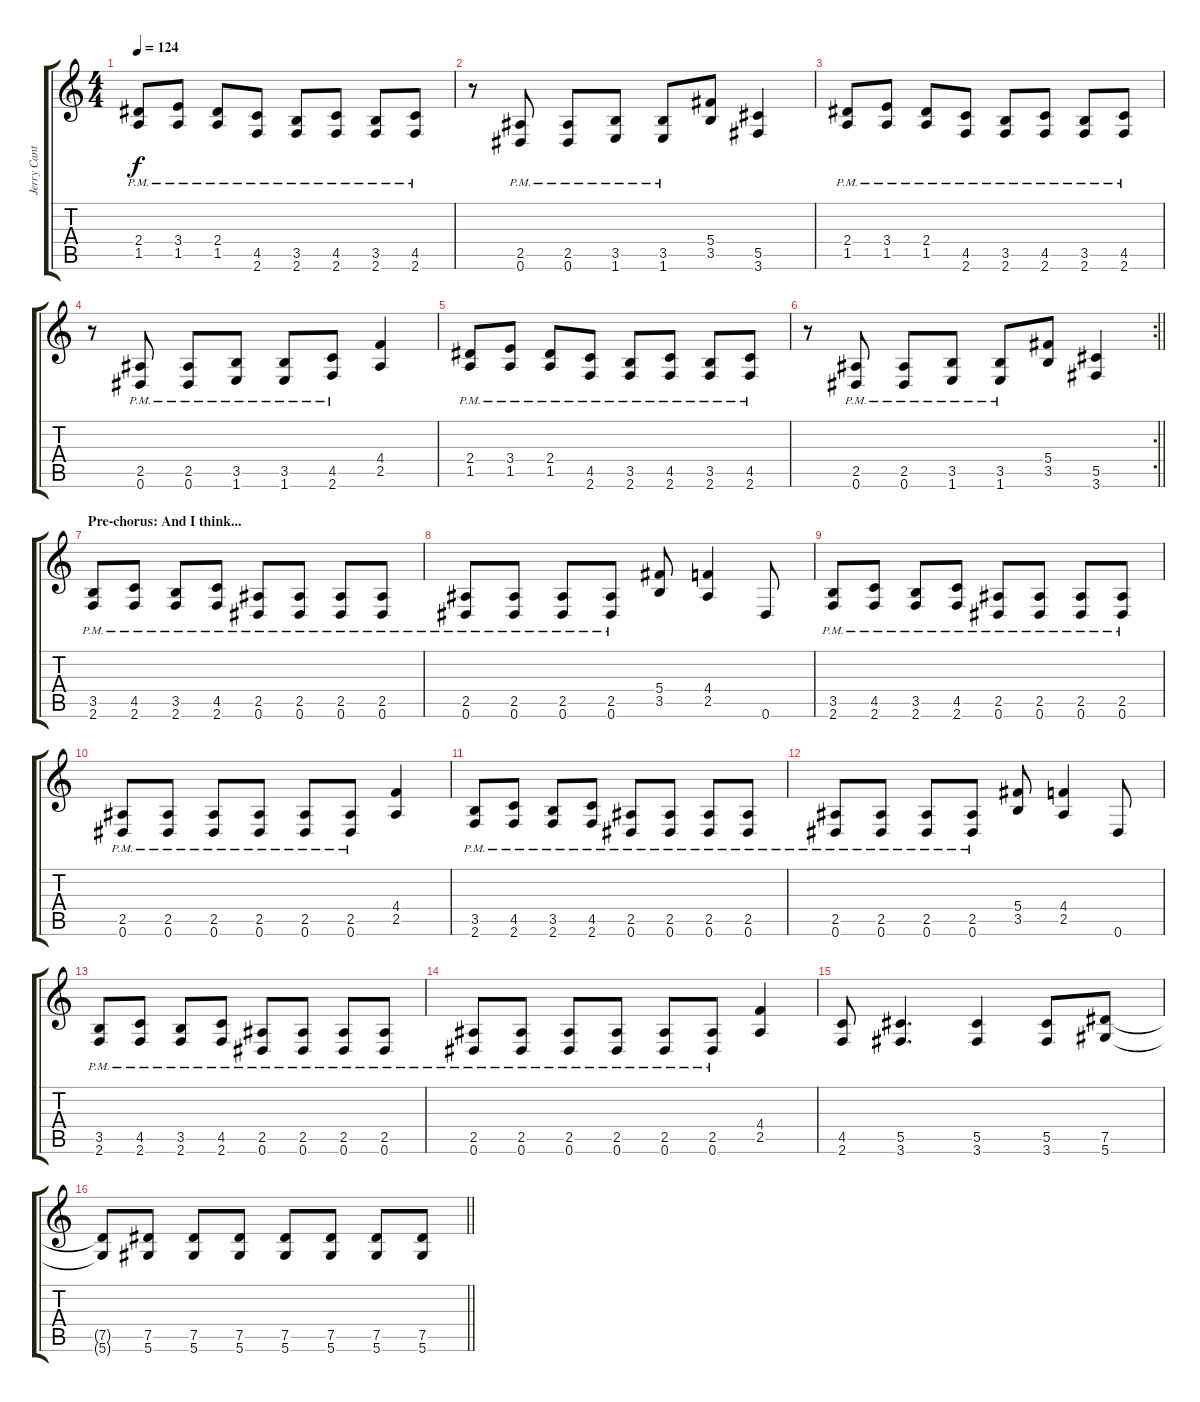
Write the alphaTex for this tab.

\track ("Jerry Cantrell" "Jerry Cant") {instrument overdrivenguitar}
\staff {score tabs}
\tuning (Eb4 Bb3 Gb3 Db3 Ab2 Eb2) {hide}
\ts (4 4)
\tempo 124
\clef g2
\ks c
(2.4{pm} 1.5{pm}).8{dy f} (3.4{pm} 1.5{pm}).8 (2.4{pm} 1.5{pm}).8 (4.5{pm} 2.6{pm}).8 (3.5{pm} 2.6{pm}).8 (4.5{pm} 2.6{pm}).8 (3.5{pm} 2.6{pm}).8 (4.5{pm} 2.6{pm}).8 |
r.8 (2.5{pm} 0.6{pm}).8 (2.5{pm} 0.6{pm}).8 (3.5{pm} 1.6{pm}).8 (3.5{pm} 1.6{pm}).8 (5.4 3.5).8 (5.5 3.6).4 |
(2.4{pm} 1.5{pm}).8 (3.4{pm} 1.5{pm}).8 (2.4{pm} 1.5{pm}).8 (4.5{pm} 2.6{pm}).8 (3.5{pm} 2.6{pm}).8 (4.5{pm} 2.6{pm}).8 (3.5{pm} 2.6{pm}).8 (4.5{pm} 2.6{pm}).8 |
r.8 (2.5{pm} 0.6{pm}).8 (2.5{pm} 0.6{pm}).8 (3.5{pm} 1.6{pm}).8 (3.5{pm} 1.6{pm}).8 (4.5{pm} 2.6{pm}).8 (4.4 2.5).4 |
(2.4{pm} 1.5{pm}).8 (3.4{pm} 1.5{pm}).8 (2.4{pm} 1.5{pm}).8 (4.5{pm} 2.6{pm}).8 (3.5{pm} 2.6{pm}).8 (4.5{pm} 2.6{pm}).8 (3.5{pm} 2.6{pm}).8 (4.5{pm} 2.6{pm}).8 |
\rc 2
\barLineRight lightlight
r.8 (2.5{pm} 0.6{pm}).8 (2.5{pm} 0.6{pm}).8 (3.5{pm} 1.6{pm}).8 (3.5{pm} 1.6{pm}).8 (5.4 3.5).8 (5.5 3.6).4 |
\section ("" "Pre-chorus: And I think...")
(3.5{pm} 2.6{pm}).8 (4.5{pm} 2.6{pm}).8 (3.5{pm} 2.6{pm}).8 (4.5{pm} 2.6{pm}).8 (2.5{pm} 0.6{pm}).8 (2.5{pm} 0.6{pm}).8 (2.5{pm} 0.6{pm}).8 (2.5{pm} 0.6{pm}).8 |
(2.5{pm} 0.6{pm}).8 (2.5{pm} 0.6{pm}).8 (2.5{pm} 0.6{pm}).8 (2.5{pm} 0.6{pm}).8 (5.4 3.5).8 (4.4 2.5).4 0.6.8 |
(3.5{pm} 2.6{pm}).8 (4.5{pm} 2.6{pm}).8 (3.5{pm} 2.6{pm}).8 (4.5{pm} 2.6{pm}).8 (2.5{pm} 0.6{pm}).8 (2.5{pm} 0.6{pm}).8 (2.5{pm} 0.6{pm}).8 (2.5{pm} 0.6{pm}).8 |
(2.5{pm} 0.6{pm}).8 (2.5{pm} 0.6{pm}).8 (2.5{pm} 0.6{pm}).8 (2.5{pm} 0.6{pm}).8 (2.5{pm} 0.6{pm}).8 (2.5{pm} 0.6{pm}).8 (4.4 2.5).4 |
(3.5{pm} 2.6{pm}).8 (4.5{pm} 2.6{pm}).8 (3.5{pm} 2.6{pm}).8 (4.5{pm} 2.6{pm}).8 (2.5{pm} 0.6{pm}).8 (2.5{pm} 0.6{pm}).8 (2.5{pm} 0.6{pm}).8 (2.5{pm} 0.6{pm}).8 |
(2.5{pm} 0.6{pm}).8 (2.5{pm} 0.6{pm}).8 (2.5{pm} 0.6{pm}).8 (2.5{pm} 0.6{pm}).8 (5.4 3.5).8 (4.4 2.5).4 0.6.8 |
(3.5{pm} 2.6{pm}).8 (4.5{pm} 2.6{pm}).8 (3.5{pm} 2.6{pm}).8 (4.5{pm} 2.6{pm}).8 (2.5{pm} 0.6{pm}).8 (2.5{pm} 0.6{pm}).8 (2.5{pm} 0.6{pm}).8 (2.5{pm} 0.6{pm}).8 |
(2.5{pm} 0.6{pm}).8 (2.5{pm} 0.6{pm}).8 (2.5{pm} 0.6{pm}).8 (2.5{pm} 0.6{pm}).8 (2.5{pm} 0.6{pm}).8 (2.5{pm} 0.6{pm}).8 (4.4 2.5).4 |
(4.5 2.6).8 (5.5 3.6).4{d} (5.5 3.6).4 (5.5 3.6).8 (7.5 5.6).8 |
\barLineRight lightlight
(7.5{t} 5.6{t}).8 (7.5 5.6).8 (7.5 5.6).8 (7.5 5.6).8 (7.5 5.6).8 (7.5 5.6).8 (7.5 5.6).8 (7.5 5.6).8
